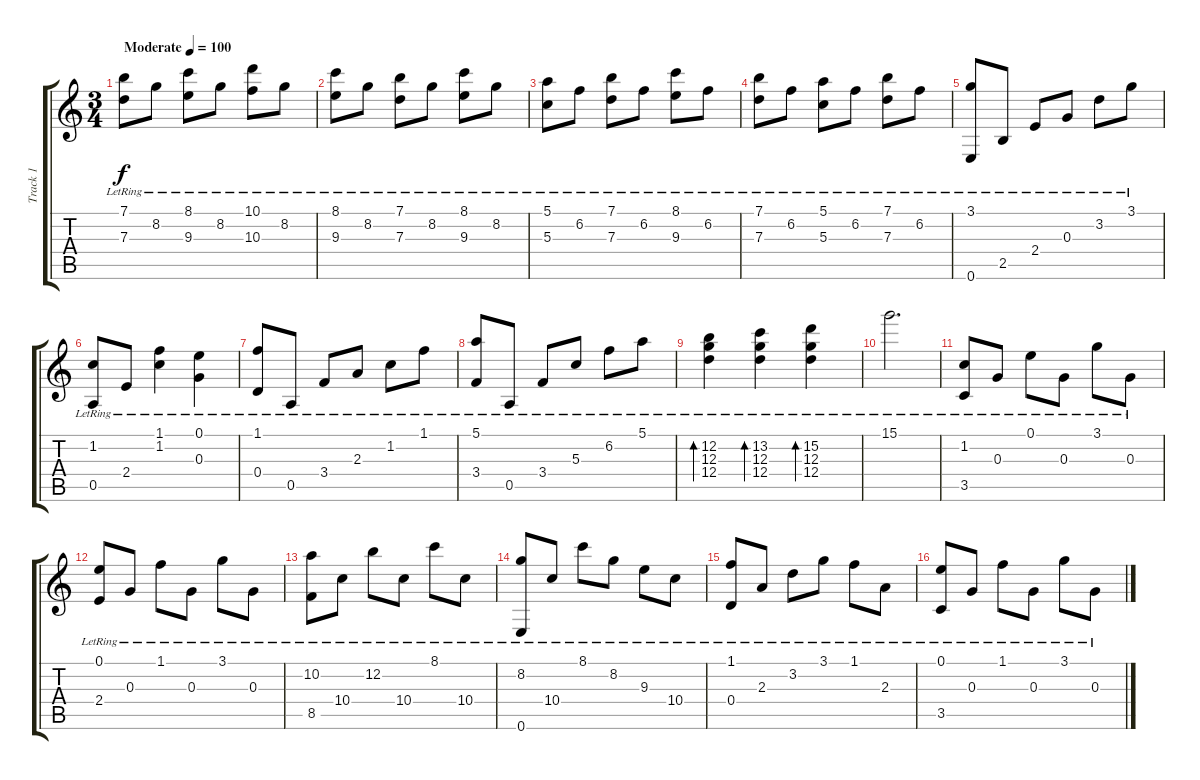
\track ("Track 1" "Track 1") {instrument acousticguitarnylon}
\staff {score tabs}
\tuning (E4 B3 G3 D3 A2 E2) {hide}
\ts (3 4)
\tempo (100 "Moderate")
\clef g2
\ks c
(7.1{lr} 7.3{lr}).8{dy f instrument acousticguitarnylon} 8.2{lr}.8 (8.1{lr} 9.3{lr}).8 8.2{lr}.8 (10.1{lr} 10.3{lr}).8 8.2{lr}.8 |
(8.1{lr} 9.3{lr}).8 8.2{lr}.8 (7.1{lr} 7.3{lr}).8 8.2{lr}.8 (8.1{lr} 9.3{lr}).8 8.2{lr}.8 |
(5.1{lr} 5.3{lr}).8 6.2{lr}.8 (7.1{lr} 7.3{lr}).8 6.2{lr}.8 (8.1{lr} 9.3{lr}).8 6.2{lr}.8 |
(7.1{lr} 7.3{lr}).8 6.2{lr}.8 (5.1{lr} 5.3{lr}).8 6.2{lr}.8 (7.1{lr} 7.3{lr}).8 6.2{lr}.8 |
(3.1{lr} 0.6{lr}).8 2.5{lr}.8 2.4{lr}.8 0.3{lr}.8 3.2{lr}.8 3.1{lr}.8 |
(1.2{lr} 0.5{lr}).8 2.4{lr}.8 (1.1{lr} 1.2{lr}).4 (0.1{lr} 0.3{lr}).4 |
(1.1{lr} 0.4{lr}).8 0.5{lr}.8 3.4{lr}.8 2.3{lr}.8 1.2{lr}.8 1.1{lr}.8 |
(5.1{lr} 3.4{lr}).8 0.5{lr}.8 3.4{lr}.8 5.3{lr}.8 6.2{lr}.8 5.1{lr}.8 |
(12.2{lr} 12.3{lr} 12.4{lr}).4{bd 60} (13.2{lr} 12.3{lr} 12.4{lr}).4{bd 60} (15.2{lr} 12.3{lr} 12.4{lr}).4{bd 60} |
15.1{lr}.2{d} |
(1.2{lr} 3.5{lr}).8 0.3{lr}.8 0.1{lr}.8 0.3{lr}.8 3.1{lr}.8 0.3{lr}.8 |
(0.1{lr} 2.4{lr}).8 0.3{lr}.8 1.1{lr}.8 0.3{lr}.8 3.1{lr}.8 0.3{lr}.8 |
(10.2{lr} 8.5{lr}).8 10.4{lr}.8 12.2{lr}.8 10.4{lr}.8 8.1{lr}.8 10.4{lr}.8 |
(8.2{lr} 0.6{lr}).8 10.4{lr}.8 8.1{lr}.8 8.2{lr}.8 9.3{lr}.8 10.4{lr}.8 |
(1.1{lr} 0.4{lr}).8 2.3{lr}.8 3.2{lr}.8 3.1{lr}.8 1.1{lr}.8 2.3{lr}.8 |
(0.1{lr} 3.5{lr}).8 0.3{lr}.8 1.1{lr}.8 0.3{lr}.8 3.1{lr}.8 0.3{lr}.8
